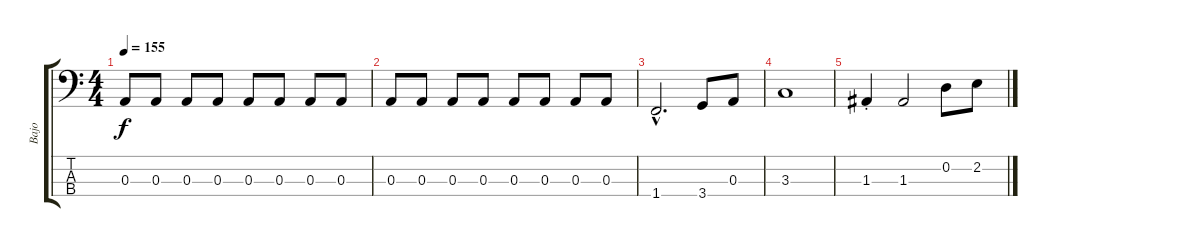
\track ("Bajo" "Bajo") {instrument electricbasspick}
\staff {score tabs}
\tuning (G2 D2 A1 E1) {hide}
\ts (4 4)
\tempo 155
\clef f4
\ks c
0.3.8{dy f} 0.3.8 0.3.8 0.3.8 0.3.8 0.3.8 0.3.8 0.3.8 |
0.3.8 0.3.8 0.3.8 0.3.8 0.3.8 0.3.8 0.3.8 0.3.8 |
1.4{hac}.2{d} 3.4.8 0.3.8 |
3.3.1 |
1.3{st}.4 1.3.2 0.2.8 2.2.8
